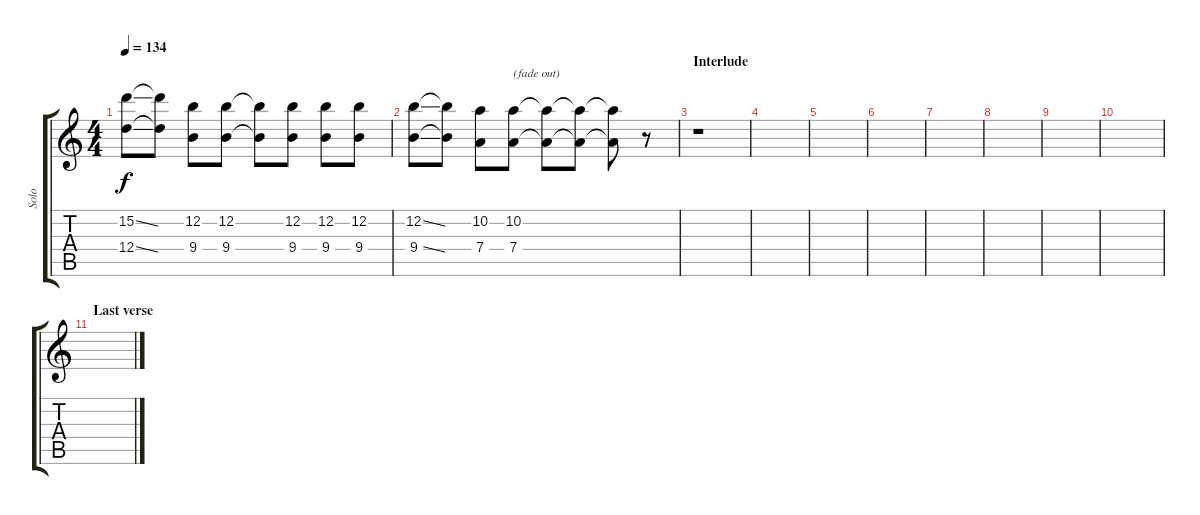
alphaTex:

\track ("Solo" "Solo") {instrument distortionguitar}
\staff {score tabs}
\tuning (E4 B3 G3 D3 A2 E2) {hide}
\ts (4 4)
\tempo 134
\clef g2
\ks c
(15.2{ss} 12.4{ss}).8{dy f} (15.2{t} 12.4{t}).8 (12.2 9.4).8 (12.2 9.4).8 (12.2{t} 9.4{t}).8 (12.2 9.4).8 (12.2 9.4).8 (12.2 9.4).8 |
(12.2{ss} 9.4{ss}).8 (12.2{t} 9.4{t}).8 (10.2 7.4).8 (10.2 7.4).8{txt "(fade out)" volume 0} (10.2{t} 7.4{t}).8 (10.2{t} 7.4{t}).8 (10.2{t} 7.4{t}).8 r.8 |
\section ("" "Interlude")
r.1 |
|
|
|
|
|
|
|
\section ("" "Last verse")
